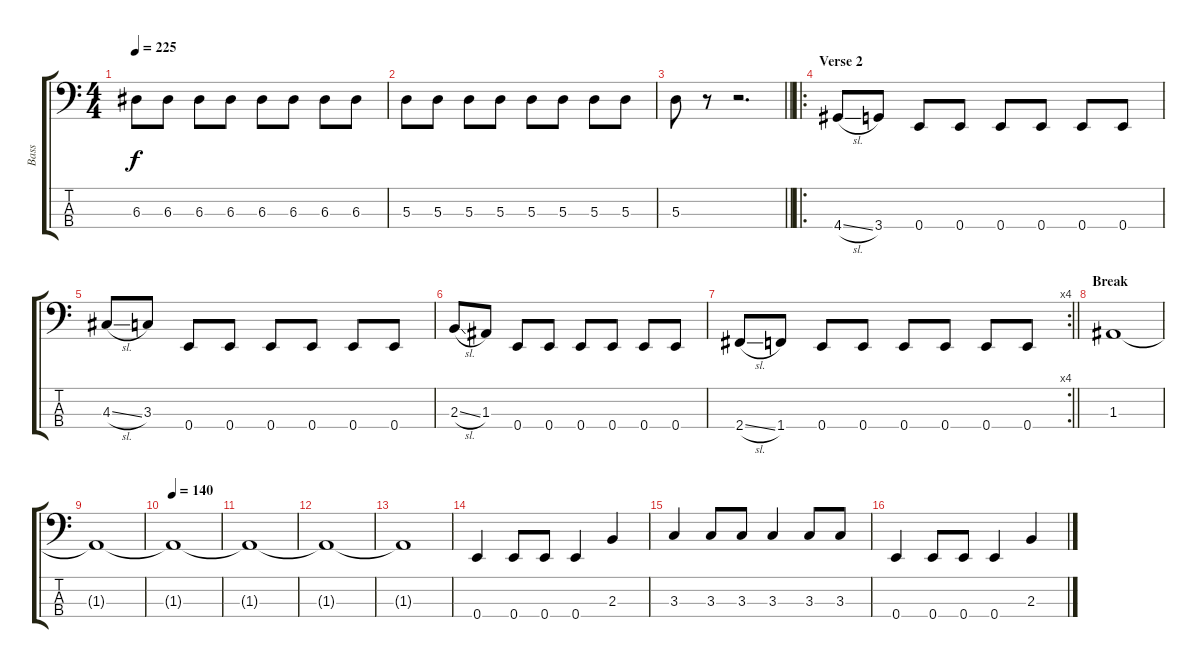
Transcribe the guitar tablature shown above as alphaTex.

\track ("Bass" "Bass") {instrument electricbassfinger}
\staff {score tabs}
\tuning (G2 D2 A1 E1) {hide}
\ts (4 4)
\tempo 225
\clef f4
\ks c
6.3.8{dy f} 6.3.8 6.3.8 6.3.8 6.3.8 6.3.8 6.3.8 6.3.8 |
5.3.8 5.3.8 5.3.8 5.3.8 5.3.8 5.3.8 5.3.8 5.3.8 |
\barLineRight lightlight
5.3.8 r.8 r.2{d} |
\ro
\section ("" "Verse 2")
4.4{sl}.8 3.4.8 0.4.8 0.4.8 0.4.8 0.4.8 0.4.8 0.4.8 |
4.3{sl}.8 3.3.8 0.4.8 0.4.8 0.4.8 0.4.8 0.4.8 0.4.8 |
2.3{sl}.8 1.3.8 0.4.8 0.4.8 0.4.8 0.4.8 0.4.8 0.4.8 |
\rc 4
\barLineRight lightlight
2.4{sl}.8 1.4.8 0.4.8 0.4.8 0.4.8 0.4.8 0.4.8 0.4.8 |
\section ("" "Break")
1.3.1 |
1.3{t}.1 |
\tempo 140
1.3{t}.1 |
1.3{t}.1 |
1.3{t}.1 |
1.3{t}.1 |
0.4.4 0.4.8 0.4.8 0.4.4 2.3.4 |
3.3.4 3.3.8 3.3.8 3.3.4 3.3.8 3.3.8 |
0.4.4 0.4.8 0.4.8 0.4.4 2.3.4
